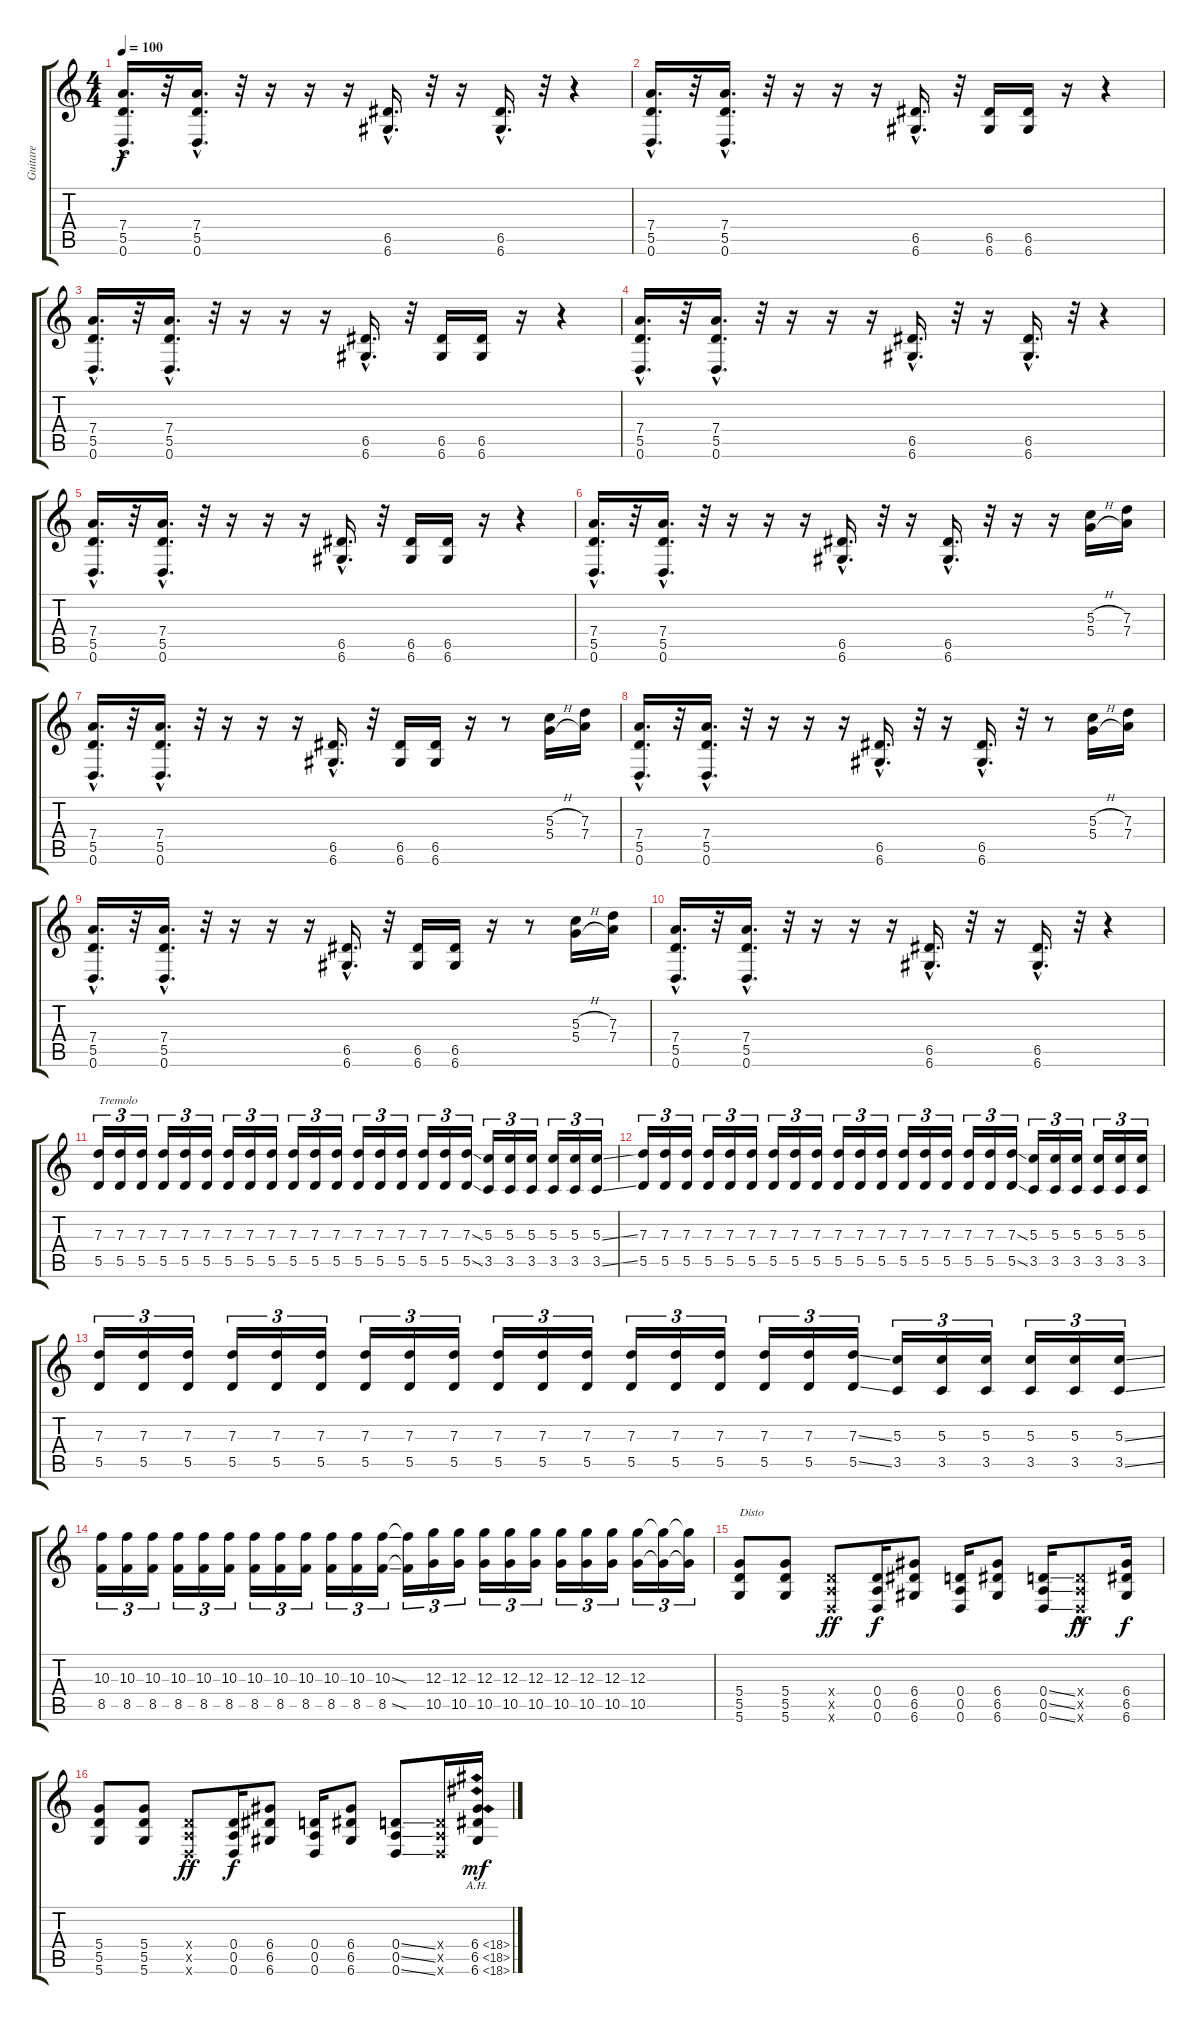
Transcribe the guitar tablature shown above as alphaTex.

\track ("Guitare" "Guitare") {instrument distortionguitar}
\staff {score tabs}
\tuning (E4 B3 G3 D3 A2 D2) {hide}
\ts (4 4)
\tempo 100
\clef g2
\ks c
(7.4{hac} 5.5{hac} 0.6{hac}).16{d dy f} r.32 (7.4{hac} 5.5{hac} 0.6{hac}).16{d} r.32 r.16 r.16 r.16 (6.5{hac} 6.6{hac}).16{d} r.32 r.16 (6.5{hac} 6.6{hac}).16{d} r.32 r.4 |
(7.4{hac} 5.5{hac} 0.6{hac}).16{d} r.32 (7.4{hac} 5.5{hac} 0.6{hac}).16{d} r.32 r.16 r.16 r.16 (6.5{hac} 6.6{hac}).16{d} r.32 (6.5 6.6).16 (6.5 6.6).16 r.16 r.4 |
(7.4{hac} 5.5{hac} 0.6{hac}).16{d} r.32 (7.4{hac} 5.5{hac} 0.6{hac}).16{d} r.32 r.16 r.16 r.16 (6.5{hac} 6.6{hac}).16{d} r.32 (6.5 6.6).16 (6.5 6.6).16 r.16 r.4 |
(7.4{hac} 5.5{hac} 0.6{hac}).16{d} r.32 (7.4{hac} 5.5{hac} 0.6{hac}).16{d} r.32 r.16 r.16 r.16 (6.5{hac} 6.6{hac}).16{d} r.32 r.16 (6.5{hac} 6.6{hac}).16{d} r.32 r.4 |
(7.4{hac} 5.5{hac} 0.6{hac}).16{d} r.32 (7.4{hac} 5.5{hac} 0.6{hac}).16{d} r.32 r.16 r.16 r.16 (6.5{hac} 6.6{hac}).16{d} r.32 (6.5 6.6).16 (6.5 6.6).16 r.16 r.4 |
(7.4{hac} 5.5{hac} 0.6{hac}).16{d} r.32 (7.4{hac} 5.5{hac} 0.6{hac}).16{d} r.32 r.16 r.16 r.16 (6.5{hac} 6.6{hac}).16{d} r.32 r.16 (6.5{hac} 6.6{hac}).16{d} r.32 r.16 r.16 (5.3{h} 5.4{h}).16 (7.3 7.4).16 |
(7.4{hac} 5.5{hac} 0.6{hac}).16{d} r.32 (7.4{hac} 5.5{hac} 0.6{hac}).16{d} r.32 r.16 r.16 r.16 (6.5{hac} 6.6{hac}).16{d} r.32 (6.5 6.6).16 (6.5 6.6).16 r.16 r.8 (5.3{h} 5.4{h}).16 (7.3 7.4).16 |
(7.4{hac} 5.5{hac} 0.6{hac}).16{d} r.32 (7.4{hac} 5.5{hac} 0.6{hac}).16{d} r.32 r.16 r.16 r.16 (6.5{hac} 6.6{hac}).16{d} r.32 r.16 (6.5{hac} 6.6{hac}).16{d} r.32 r.8 (5.3{h} 5.4{h}).16 (7.3 7.4).16 |
(7.4{hac} 5.5{hac} 0.6{hac}).16{d} r.32 (7.4{hac} 5.5{hac} 0.6{hac}).16{d} r.32 r.16 r.16 r.16 (6.5{hac} 6.6{hac}).16{d} r.32 (6.5 6.6).16 (6.5 6.6).16 r.16 r.8 (5.3{h} 5.4{h}).16 (7.3 7.4).16 |
(7.4{hac} 5.5{hac} 0.6{hac}).16{d} r.32 (7.4{hac} 5.5{hac} 0.6{hac}).16{d} r.32 r.16 r.16 r.16 (6.5{hac} 6.6{hac}).16{d} r.32 r.16 (6.5{hac} 6.6{hac}).16{d} r.32 r.4 |
(7.3 5.5).16{tu (3 2) txt "Tremolo" volume 14} (7.3 5.5).16{tu (3 2)} (7.3 5.5).16{tu (3 2)} (7.3 5.5).16{tu (3 2)} (7.3 5.5).16{tu (3 2)} (7.3 5.5).16{tu (3 2)} (7.3 5.5).16{tu (3 2)} (7.3 5.5).16{tu (3 2)} (7.3 5.5).16{tu (3 2)} (7.3 5.5).16{tu (3 2)} (7.3 5.5).16{tu (3 2)} (7.3 5.5).16{tu (3 2)} (7.3 5.5).16{tu (3 2)} (7.3 5.5).16{tu (3 2)} (7.3 5.5).16{tu (3 2)} (7.3 5.5).16{tu (3 2)} (7.3 5.5).16{tu (3 2)} (7.3{ss} 5.5{ss}).16{tu (3 2)} (5.3 3.5).16{tu (3 2)} (5.3 3.5).16{tu (3 2)} (5.3 3.5).16{tu (3 2)} (5.3 3.5).16{tu (3 2)} (5.3 3.5).16{tu (3 2)} (5.3{ss} 3.5{ss}).16{tu (3 2)} |
(7.3 5.5).16{tu (3 2)} (7.3 5.5).16{tu (3 2)} (7.3 5.5).16{tu (3 2)} (7.3 5.5).16{tu (3 2)} (7.3 5.5).16{tu (3 2)} (7.3 5.5).16{tu (3 2)} (7.3 5.5).16{tu (3 2)} (7.3 5.5).16{tu (3 2)} (7.3 5.5).16{tu (3 2)} (7.3 5.5).16{tu (3 2)} (7.3 5.5).16{tu (3 2)} (7.3 5.5).16{tu (3 2)} (7.3 5.5).16{tu (3 2)} (7.3 5.5).16{tu (3 2)} (7.3 5.5).16{tu (3 2)} (7.3 5.5).16{tu (3 2)} (7.3 5.5).16{tu (3 2)} (7.3{ss} 5.5{ss}).16{tu (3 2)} (5.3 3.5).16{tu (3 2)} (5.3 3.5).16{tu (3 2)} (5.3 3.5).16{tu (3 2)} (5.3 3.5).16{tu (3 2)} (5.3 3.5).16{tu (3 2)} (5.3 3.5).16{tu (3 2)} |
(7.3 5.5).16{tu (3 2)} (7.3 5.5).16{tu (3 2)} (7.3 5.5).16{tu (3 2)} (7.3 5.5).16{tu (3 2)} (7.3 5.5).16{tu (3 2)} (7.3 5.5).16{tu (3 2)} (7.3 5.5).16{tu (3 2)} (7.3 5.5).16{tu (3 2)} (7.3 5.5).16{tu (3 2)} (7.3 5.5).16{tu (3 2)} (7.3 5.5).16{tu (3 2)} (7.3 5.5).16{tu (3 2)} (7.3 5.5).16{tu (3 2)} (7.3 5.5).16{tu (3 2)} (7.3 5.5).16{tu (3 2)} (7.3 5.5).16{tu (3 2)} (7.3 5.5).16{tu (3 2)} (7.3{ss} 5.5{ss}).16{tu (3 2)} (5.3 3.5).16{tu (3 2)} (5.3 3.5).16{tu (3 2)} (5.3 3.5).16{tu (3 2)} (5.3 3.5).16{tu (3 2)} (5.3 3.5).16{tu (3 2)} (5.3{ss} 3.5{ss}).16{tu (3 2)} |
(10.3 8.5).16{tu (3 2)} (10.3 8.5).16{tu (3 2)} (10.3 8.5).16{tu (3 2)} (10.3 8.5).16{tu (3 2)} (10.3 8.5).16{tu (3 2)} (10.3 8.5).16{tu (3 2)} (10.3 8.5).16{tu (3 2)} (10.3 8.5).16{tu (3 2)} (10.3 8.5).16{tu (3 2)} (10.3 8.5).16{tu (3 2)} (10.3 8.5).16{tu (3 2)} (10.3{ss} 8.5{ss}).16{tu (3 2)} (10.3{t} 8.5{t}).16{tu (3 2)} (12.3 10.5).16{tu (3 2)} (12.3 10.5).16{tu (3 2)} (12.3 10.5).16{tu (3 2)} (12.3 10.5).16{tu (3 2)} (12.3 10.5).16{tu (3 2)} (12.3 10.5).16{tu (3 2)} (12.3 10.5).16{tu (3 2)} (12.3 10.5).16{tu (3 2)} (12.3 10.5).16{tu (3 2)} (12.3{t} 10.5{t}).16{tu (3 2)} (12.3{t} 10.5{t}).16{tu (3 2)} |
(5.4 5.5 5.6).8{txt "Disto"} (5.4 5.5 5.6).8 (0.4{x} 0.5{x} 0.6{x}).8{dy ff} (0.4 0.5 0.6).16{dy f} (6.4 6.5 6.6).8 (0.4 0.5 0.6).16 (6.4 6.5 6.6).8 (0.4{ss} 0.5{ss} 0.6{ss}).16 (0.4{hac x} 0.5{x} 0.6{x}).8{dy ff} (6.4 6.5 6.6).16{dy f} |
(5.4 5.5 5.6).8 (5.4 5.5 5.6).8 (0.4{x} 0.5{x} 0.6{x}).8{dy ff} (0.4 0.5 0.6).16{dy f} (6.4 6.5 6.6).8 (0.4 0.5 0.6).16 (6.4 6.5 6.6).8 (0.4{ss} 0.5{ss} 0.6{ss}).8 (0.4{x} 0.5{x} 0.6{x}).16 (6.4{ah 12} 6.5{ah 12} 6.6{ah 12}).16{dy mf}
